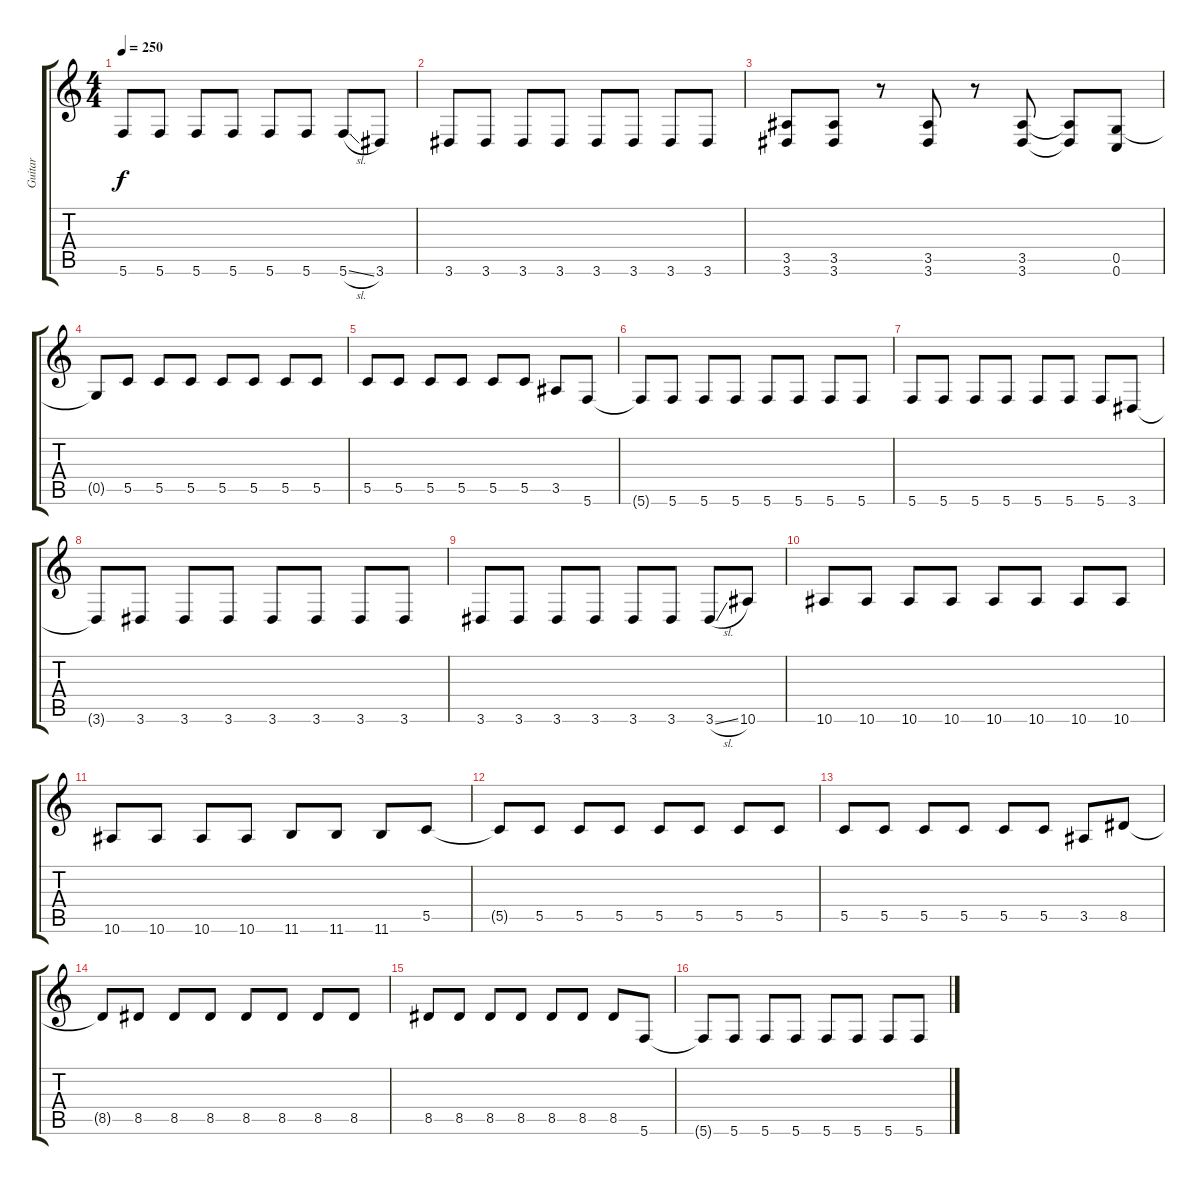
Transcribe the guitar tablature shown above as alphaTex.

\track ("Guitar" "Guitar") {instrument distortionguitar}
\staff {score tabs}
\tuning (D4 A3 F3 C3 G2 C2) {hide}
\ts (4 4)
\tempo 250
\clef g2
\ks c
5.6.8{dy f} 5.6.8 5.6.8 5.6.8 5.6.8 5.6.8 5.6{sl}.8 3.6.8 |
3.6.8 3.6.8 3.6.8 3.6.8 3.6.8 3.6.8 3.6.8 3.6.8 |
(3.5 3.6).8 (3.5 3.6).8 r.8 (3.5 3.6).8 r.8 (3.5 3.6).8 (3.5{t} 3.6{t}).8 (0.5 0.6).8 |
0.5{t}.8 5.5.8 5.5.8 5.5.8 5.5.8 5.5.8 5.5.8 5.5.8 |
5.5.8 5.5.8 5.5.8 5.5.8 5.5.8 5.5.8 3.5.8 5.6.8 |
5.6{t}.8 5.6.8 5.6.8 5.6.8 5.6.8 5.6.8 5.6.8 5.6.8 |
5.6.8 5.6.8 5.6.8 5.6.8 5.6.8 5.6.8 5.6.8 3.6.8 |
3.6{t}.8 3.6.8 3.6.8 3.6.8 3.6.8 3.6.8 3.6.8 3.6.8 |
3.6.8 3.6.8 3.6.8 3.6.8 3.6.8 3.6.8 3.6{sl}.8 10.6.8 |
10.6.8 10.6.8 10.6.8 10.6.8 10.6.8 10.6.8 10.6.8 10.6.8 |
10.6.8 10.6.8 10.6.8 10.6.8 11.6.8 11.6.8 11.6.8 5.5.8 |
5.5{t}.8 5.5.8 5.5.8 5.5.8 5.5.8 5.5.8 5.5.8 5.5.8 |
5.5.8 5.5.8 5.5.8 5.5.8 5.5.8 5.5.8 3.5.8 8.5.8 |
8.5{t}.8 8.5.8 8.5.8 8.5.8 8.5.8 8.5.8 8.5.8 8.5.8 |
8.5.8 8.5.8 8.5.8 8.5.8 8.5.8 8.5.8 8.5.8 5.6.8 |
5.6{t}.8 5.6.8 5.6.8 5.6.8 5.6.8 5.6.8 5.6.8 5.6.8
